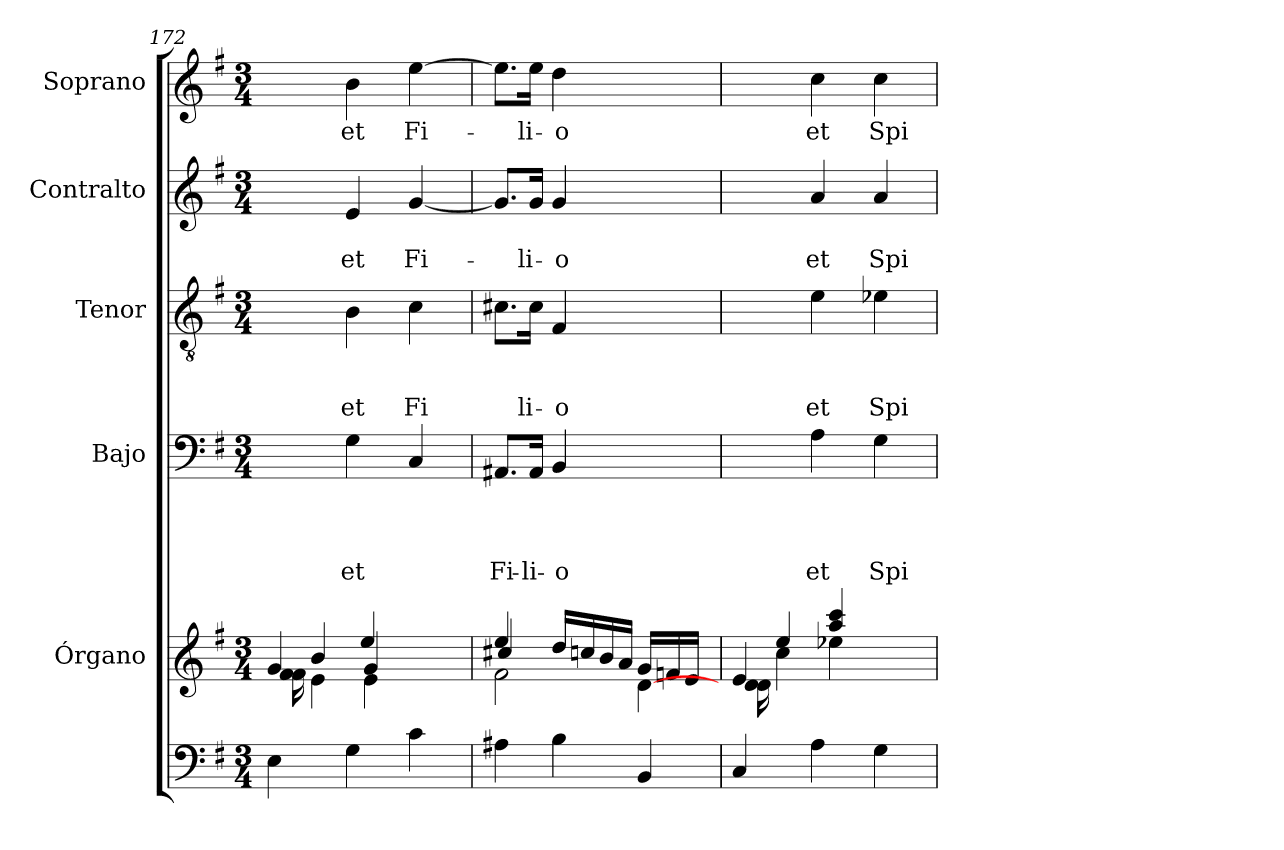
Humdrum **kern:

**kern	**kern	**kern	**text	**text	**text	**text	**kern	**text	**text	**text	**kern	**text	**text	**kern	**text
*part6	*part5	*part4	*part4	*part4	*part4	*part4	*part3	*part3	*part3	*part3	*part2	*part2	*part2	*part1	*part1
*staff6	*staff5	*staff4	*staff4	*staff4	*staff4	*staff4	*staff3	*staff3	*staff3	*staff3	*staff2	*staff2	*staff2	*staff1	*staff1
*	*I"Órgano	*I"Bajo	*	*	*	*	*I"Tenor	*	*	*	*I"Contralto	*	*	*I"Soprano	*
*clefF4	*clefG2	*clefF4	*	*	*	*	*clefGv2	*	*	*	*clefG2	*	*	*clefG2	*
*k[f#]	*k[f#]	*k[f#]	*	*	*	*	*k[f#]	*	*	*	*k[f#]	*	*	*k[f#]	*
*G:	*G:	*G:	*	*	*	*	*G:	*	*	*	*G:	*	*	*G:	*
*M3/4	*M3/4	*M3/4	*	*	*	*	*M3/4	*	*	*	*M3/4	*	*	*M3/4	*
=172	=172	=172	=172	=172	=172	=172	=172	=172	=172	=172	=172	=172	=172	=172	=172
*	*^	*	*	*	*	*	*	*	*	*	*	*	*	*	*
*	*	*^	*	*	*	*	*	*	*	*	*	*	*	*	*	*
*	*	*	*^	*	*	*	*	*	*	*	*	*	*	*	*	*	*
4E\	4g/	16f#\ 16f#\	16ryy	4ryy	4ryy	.	.	.	.	4ryy	.	.	.	4ryy	.	.	4ryy	.
.	.	4b/	4e\	.	.	.	.	.	.	.	.	.	.	.	.	.	.	.
!	!	!	!	!	!	!	!	!	!LO:LY:b	!	!	!	!LO:LY:b	!	!	!LO:LY:b	!	!LO:LY:b
4G\	8.ryy	.	.	16ryy	4G\	.	.	.	et	4B\	.	.	et	4e/	.	et	4b\	et
.	.	4g/	4ee/	4e\	.	.	.	.	.	.	.	.	.	.	.	.	.	.
.	4ryy	.	.	.	.	.	.	.	.	.	.	.	.	.	.	.	.	.
!	!	!	!	!	!	!	!	!	!	!	!	!	!LO:LY:b	!	!	!LO:LY:b	!	!LO:LY:b
4c\	.	.	.	.	4C/	.	.	.	.	4c\	.	.	Fi	[<4g/	.	Fi-	[>4ee\	Fi-
.	.	8.ryy	8.ryy	8.ryy	.	.	.	.	.	.	.	.	.	.	.	.	.	.
.	16ryy	.	.	.	.	.	.	.	.	.	.	.	.	.	.	.	.	.
*	*	*	*v	*v	*	*	*	*	*	*	*	*	*	*	*	*	*	*
=173	=173	=173	=173	=173	=173	=173	=173	=173	=173	=173	=173	=173	=173	=173	=173	=173	=173
!	!	!	!	!	!	!	!	!LO:LY:b	!	!	!	!	!	!	!	!	!
4A#X\	4ee/	4cc#X/	2f#\	8.AA#X/L	.	.	.	Fi-	8.c#X\L	.	.	.	8.g/L]	.	.	8.ee\L]	.
!	!	!	!	!	!	!	!	!LO:LY:b	!	!	!	!LO:LY:b	!	!	!LO:LY:b	!	!LO:LY:b
.	.	.	.	16AA#/Jk	.	.	.	-li-	16c#\Jk	.	.	li-	16g/Jk	.	-li-	16ee\Jk	-li-
!	!	!	!	!	!	!	!	!LO:LY:b	!	!	!	!LO:LY:b	!	!	!LO:LY:b	!	!LO:LY:b
4B\	16dd/LL	2ryy	.	4BB/	.	.	.	-o	4F#/	.	.	-o	4g/	.	-o	4dd\	-o
.	16ccn/	.	.	.	.	.	.	.	.	.	.	.	.	.	.	.	.
.	16b/	.	.	.	.	.	.	.	.	.	.	.	.	.	.	.	.
.	16a/JJ	.	.	.	.	.	.	.	.	.	.	.	.	.	.	.	.
4BB/	16g/LL	.	[>4d\	4ryy	.	.	.	.	4ryy	.	.	.	4ryy	.	.	4ryy	.
.	16fn/	.	.	.	.	.	.	.	.	.	.	.	.	.	.	.	.
.	16e/JJ	.	.	.	.	.	.	.	.	.	.	.	.	.	.	.	.
.	16ryy	.	.	.	.	.	.	.	.	.	.	.	.	.	.	.	.
!!LO:PB:g=z
=174	=174	=174	=174	=174	=174	=174	=174	=174	=174	=174	=174	=174	=174	=174	=174	=174	=174
4C/	4e/	16d\ 16d\	16ryy	4ryy	.	.	.	.	4ryy	.	.	.	4ryy	.	.	4ryy	.
.	.	4ee/	4cc\	.	.	.	.	.	.	.	.	.	.	.	.	.	.
!	!	!	!	!	!	!	!	!LO:LY:b	!	!	!	!LO:LY:b	!	!	!LO:LY:b	!	!LO:LY:b
4A\	8.ryy	.	.	4A\	.	.	.	et	4e\	.	.	et	4a/	.	et	4cc\	et
.	.	4ee-X\	4aa/ 4ccc/	.	.	.	.	.	.	.	.	.	.	.	.	.	.
.	4ryy	.	.	.	.	.	.	.	.	.	.	.	.	.	.	.	.
!	!	!	!	!	!	!	!	!LO:LY:b	!	!	!	!LO:LY:b	!	!	!LO:LY:b	!	!LO:LY:b
4G\	.	.	.	4G\	.	.	.	Spi-	4e-X\	.	.	Spi-	4a/	.	Spi-	4cc\	Spi-
.	.	8.ryy	8.ryy	.	.	.	.	.	.	.	.	.	.	.	.	.	.
.	16ryy	.	.	.	.	.	.	.	.	.	.	.	.	.	.	.	.
*	*v	*v	*v	*	*	*	*	*	*	*	*	*	*	*	*	*	*
=	=	=	=	=	=	=	=	=	=	=	=	=	=	=	=
*-	*-	*-	*-	*-	*-	*-	*-	*-	*-	*-	*-	*-	*-	*-	*-
